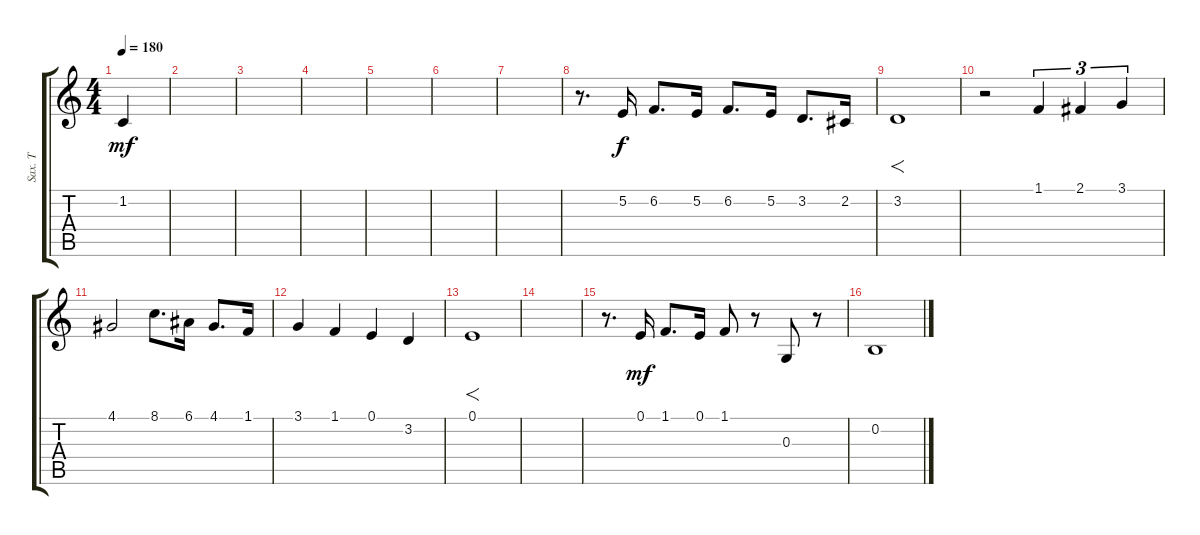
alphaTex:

\track ("Sax. T" "Sax. T") {instrument tenorsax}
\staff {score tabs}
\tuning (E4 B3 G3 D3 A2 E2) {hide}
\ts (4 4)
\tempo 180
\clef g2
\ks c
1.2.4{dy mf} |
|
|
|
|
|
|
r.8{d} 5.2.16{dy f} 6.2.8{d} 5.2.16 6.2.8{d} 5.2.16 3.2.8{d} 2.2.16 |
3.2.1{f} |
r.2 1.1.4{tu (3 2)} 2.1.4{tu (3 2)} 3.1.4{tu (3 2)} |
4.1.2 8.1.8{d} 6.1.16 4.1.8{d} 1.1.16 |
3.1.4 1.1.4 0.1.4 3.2.4 |
0.1.1{f} |
|
r.8{d} 0.1.16{dy mf} 1.1.8{d} 0.1.16 1.1.8 r.8 0.3.8 r.8 |
0.2.1
